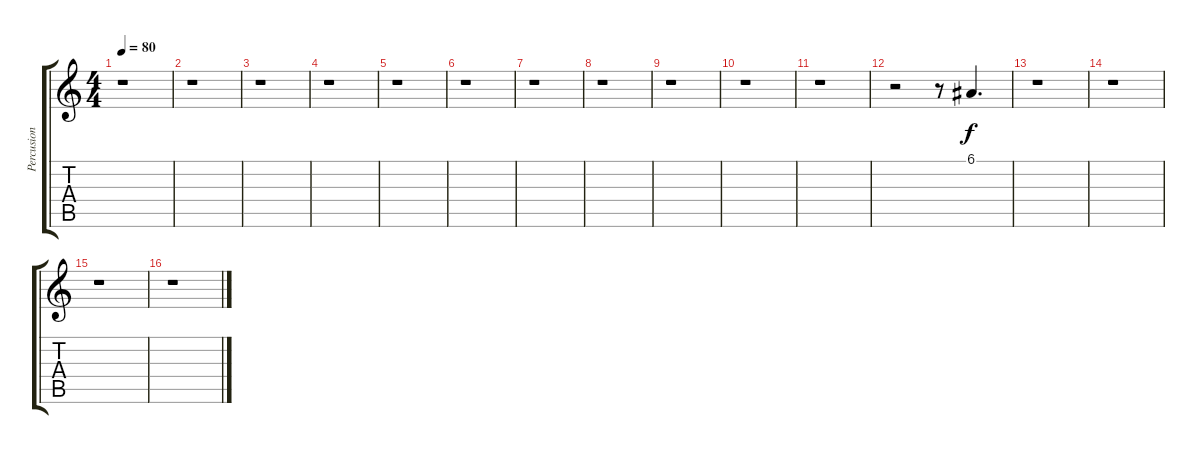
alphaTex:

\track ("Percusion" "Percusion") {instrument reversecymbal}
\staff {score tabs}
\tuning (E4 B3 G3 D3 A2 E2) {hide}
\ts (4 4)
\tempo 80
\clef g2
\ks c
r.1{dy f} |
r.1 |
r.1 |
r.1 |
r.1 |
r.1 |
r.1 |
r.1 |
r.1 |
r.1 |
r.1 |
r.2 r.8 6.1.4{d} |
r.1 |
r.1 |
r.1 |
r.1
